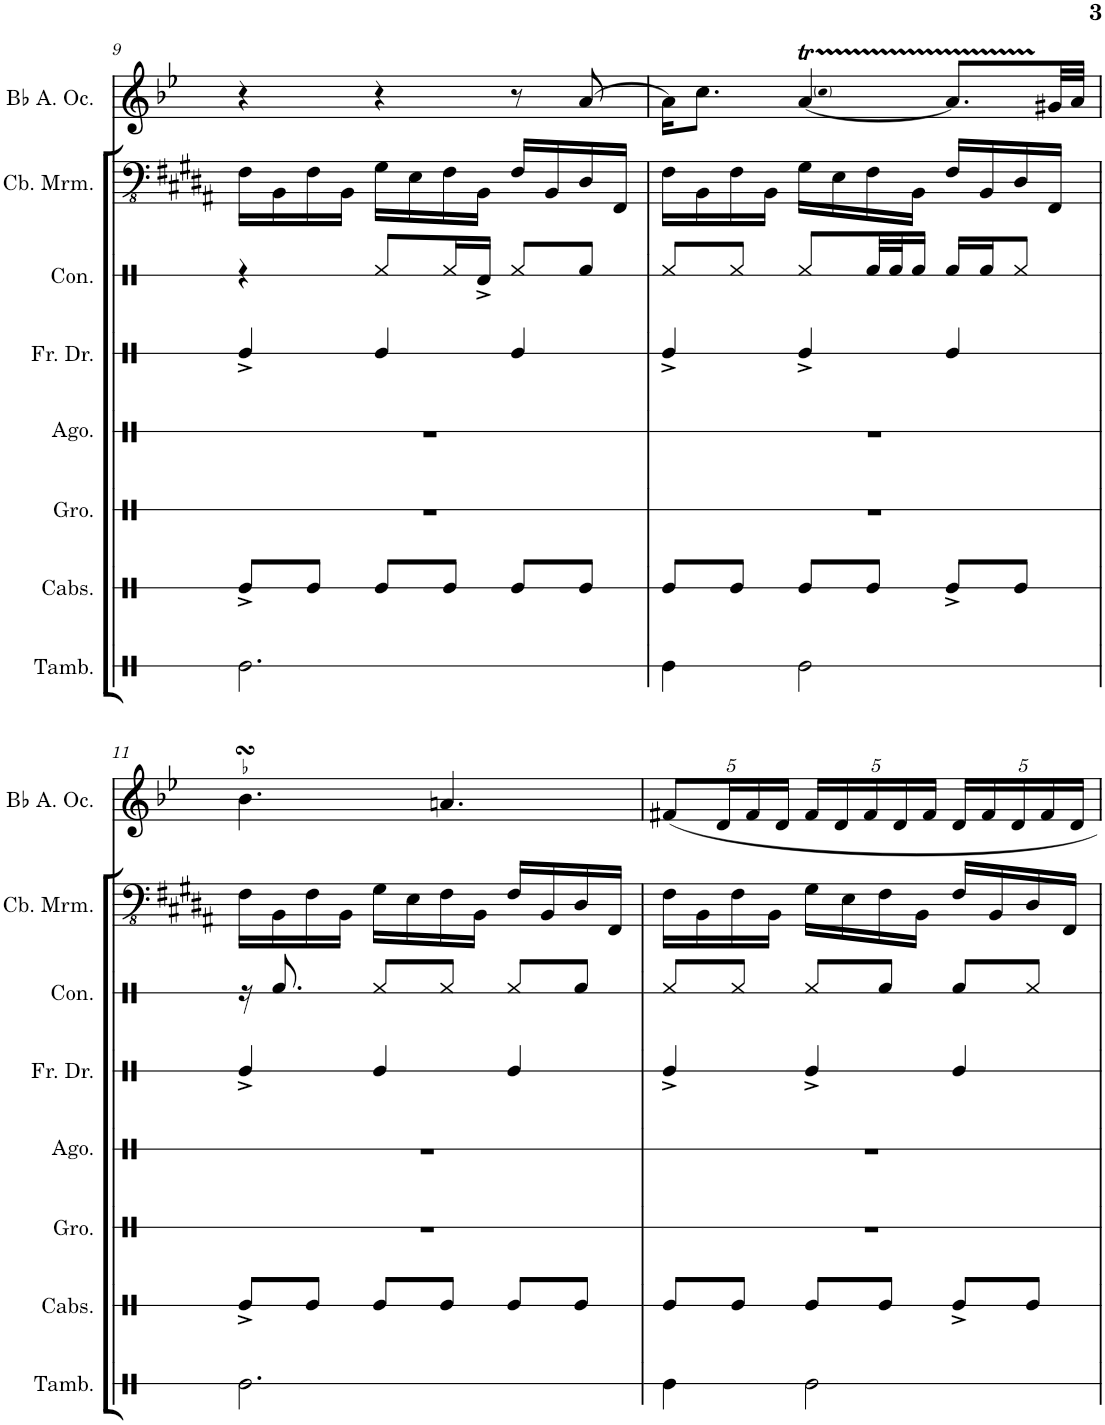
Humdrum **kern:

**kern	**kern	**kern	**kern	**kern	**kern	**kern	**kern
*part8	*part7	*part6	*part5	*part4	*part3	*part2	*part1
*staff8	*staff7	*staff6	*staff5	*staff4	*staff3	*staff2	*staff1
*I"Tambourine	*I"Cabasa	*I"Güiro	*I"Agogo	*I"Frame Drum	*I"Congas	*I"Contrabass Marimba	*I"Bb Alto Ocarina
*I'Tamb.	*I'Cabs.	*I'Gro.	*I'Ago.	*I'Fr. Dr.	*I'Con.	*I'Cb. Mrm.	*I'Bb A. Oc.
!!LO:PB:g=z
*clefX	*clefX	*clefX	*clefX	*clefX	*clefX	*clefFv4	*clefG2
*k[]	*k[]	*k[]	*k[]	*k[]	*k[]	*k[f#c#g#d#a#]	*k[b-e-]
*M3/4	*M3/4	*M3/4	*M3/4	*M3/4	*M3/4	*M3/4	*M3/4
=9	=9	=9	=9	=9	=9	=9	=9
2.Re\	8Re^/L	2.r	2.r	4Re^/	4r	16FF#\LL	4r
.	.	.	.	.	.	16BBB\	.
.	8Re/J	.	.	.	.	16FF#\	.
.	.	.	.	.	.	16BBB\JJ	.
.	8Re/L	.	.	4Re/	8Rf/L	16GG#\LL	4r
.	.	.	.	.	.	16EE\	.
.	8Re/J	.	.	.	16Rf/L	16FF#\	.
.	.	.	.	.	16Rd^/JJ	16BBB\JJ	.
.	8Re/L	.	.	4Re/	8Rf/L	16FF#/LL	8r
.	.	.	.	.	.	16BBB/	.
.	8Re/J	.	.	.	8Rf/J	16DD#/	[8a/
.	.	.	.	.	.	16FFF#/JJ	.
=10	=10	=10	=10	=10	=10	=10	=10
4Re\	8Re/L	2.r	2.r	4Re^/	8Rf/L	16FF#\LL	16a\KL]
.	.	.	.	.	.	16BBB\	8.cc\J
.	8Re/J	.	.	.	8Rf/J	16FF#\	.
.	.	.	.	.	.	16BBB\JJ	.
2Re\	8Re/L	.	.	4Re^/	8Rf/L	16GG#\LL	[4at/
.	.	.	.	.	.	16EE\	.
.	8Re/J	.	.	.	32Rf/LL	16FF#\	.
.	.	.	.	.	32Rf/J	.	.
.	.	.	.	.	16Rf/JJ	16BBB\JJ	.
.	8Re^/L	.	.	4Re/	16Rf/LL	16FF#/LL	8.aTTT/L]
.	.	.	.	.	16Rf/J	16BBB/	.
.	8Re/J	.	.	.	8Rf/J	16DD#/	.
.	.	.	.	.	.	16FFF#/JJ	32g#X/LL
.	.	.	.	.	.	.	32a/JJJ
!!LO:LB:g=z
=11	=11	=11	=11	=11	=11	=11	=11
!	!	!	!	!	!	!	!LO:TURN:lacc=-
2.Re\	8Re^/L	2.r	2.r	4Re^/	16r	16FF#\LL	4.b-sSSS\
.	.	.	.	.	8.Rf/	16BBB\	.
.	8Re/J	.	.	.	.	16FF#\	.
.	.	.	.	.	.	16BBB\JJ	.
.	8Re/L	.	.	4Re/	8Rf/L	16GG#\LL	.
.	.	.	.	.	.	16EE\	.
.	8Re/J	.	.	.	8Rf/J	16FF#\	4.an/
.	.	.	.	.	.	16BBB\JJ	.
.	8Re/L	.	.	4Re/	8Rf/L	16FF#/LL	.
.	.	.	.	.	.	16BBB/	.
.	8Re/J	.	.	.	8Rf/J	16DD#/	.
.	.	.	.	.	.	16FFF#/JJ	.
=12	=12	=12	=12	=12	=12	=12	=12
*	*	*	*	*	*	*	*Xbrackettup
4Re\	8Re/L	2.r	2.r	4Re^/	8Rf/L	16FF#\LL	10f#X/L
.	.	.	.	.	.	16BBB\	.
.	.	.	.	.	.	.	20d/L
.	8Re/J	.	.	.	8Rf/J	16FF#\	.
.	.	.	.	.	.	.	20f#/
.	.	.	.	.	.	16BBB\JJ	.
.	.	.	.	.	.	.	20d/JJ
2Re\	8Re/L	.	.	4Re^/	8Rf/L	16GG#\LL	20f#/LL
.	.	.	.	.	.	.	20d/
.	.	.	.	.	.	16EE\	.
.	.	.	.	.	.	.	20f#/
.	8Re/J	.	.	.	8Rf/J	16FF#\	.
.	.	.	.	.	.	.	20d/
.	.	.	.	.	.	16BBB\JJ	.
.	.	.	.	.	.	.	20f#/JJ
.	8Re^/L	.	.	4Re/	8Rf/L	16FF#/LL	20d/LL
.	.	.	.	.	.	.	20f#/
.	.	.	.	.	.	16BBB/	.
.	.	.	.	.	.	.	20d/
.	8Re/J	.	.	.	8Rf/J	16DD#/	.
.	.	.	.	.	.	.	20f#/
.	.	.	.	.	.	16FFF#/JJ	.
.	.	.	.	.	.	.	20d/JJ
=	=	=	=	=	=	=	=
*-	*-	*-	*-	*-	*-	*-	*-
